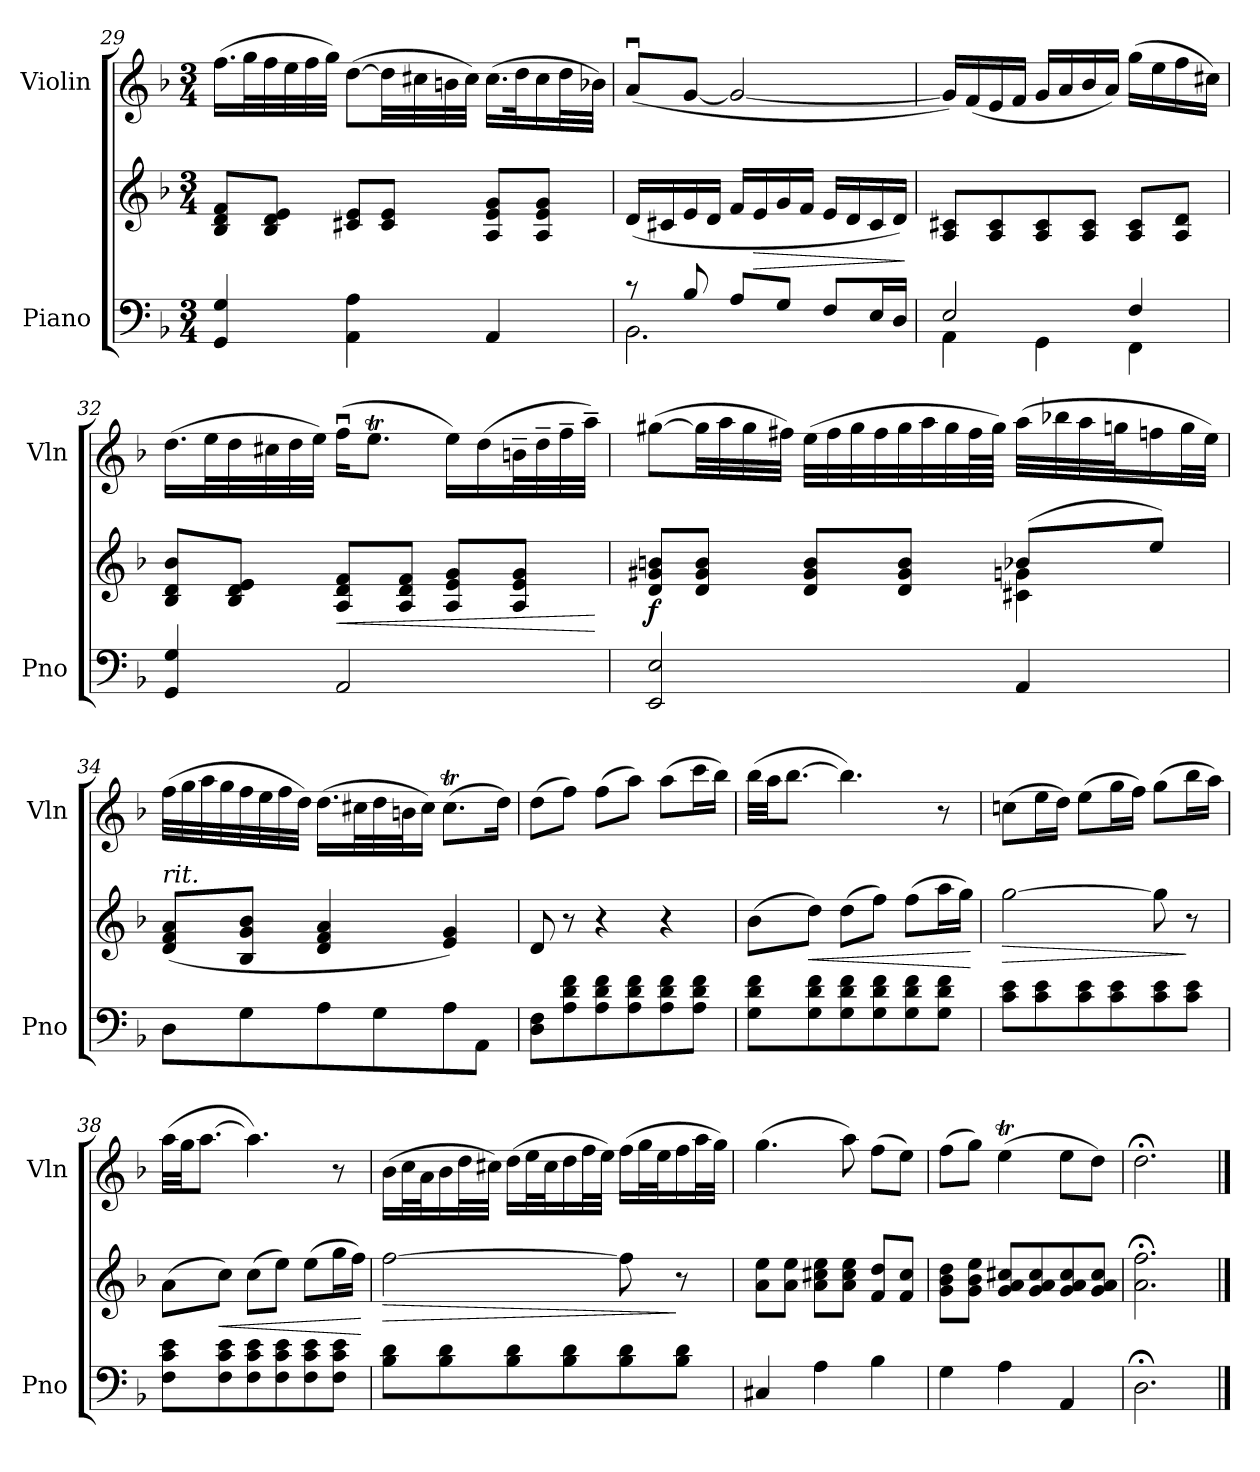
**kern	**kern	**dynam	**kern
*part2	*part2	*part2	*part1
*staff3	*staff2	*staff2/3	*staff1
*I"Piano	*	*	*I"Violin
*I'Pno	*	*	*I'Vln
!!LO:PB:g=z
*clefF4	*clefG2	*	*clefG2
*k[b-]	*k[b-]	*	*k[b-]
*M3/4	*M3/4	*	*M3/4
=29	=29	=29	=29
4GG/ 4G/	8B-/ 8d/ 8f/L	.	(>16.ff\LL
.	.	.	32gg\L
.	8B-/ 8d/ 8e/J	.	32ff\
.	.	.	32ee\
.	.	.	32ff\
.	.	.	32gg\JJJ)
4AA\ 4A\	8c#X/ 8e/L	.	(>[8dd\L
.	8c#/ 8e/J	.	32dd\LL]
.	.	.	32cc#X\
.	.	.	32bn\
.	.	.	32cc#\JJJ)
4AA/	8A/ 8e/ 8g/L	.	(>16.cc#\LL
.	.	.	32dd\K
.	8A/ 8e/ 8g/J	.	16cc#\
.	.	.	32dd\L
.	.	.	32b-X\JJJ)
=30	=30	=30	=30
*^	*	*	*
8r	2.BB-\	(<16d/LL	.	(<8au/L
.	.	16c#X/	.	.
8B-/	.	16e/	.	[8g/J
.	.	16d/JJ	.	.
8A/L	.	16f/LL	.	2g/_
!	!	!	!LO:HP:b	!
.	.	16e/	>	.
8G/J	.	16g/	.	.
.	.	16f/JJ	.	.
8F/L	.	16e/LL	.	.
.	.	16d/	.	.
16E/L	.	16c#/	.	.
16D/JJ	.	16d/JJ)	.	.
*v	*v	*	*	*
.	.	]	.
=31	=31	=31	=31
*^	*	*	*
2E/	4AA\	8A/ 8c#X/L	.	16g/LL])
.	.	.	.	(<16f/
.	.	8A/ 8c#/	.	16e/
.	.	.	.	16f/JJ
.	4GG\	8A/ 8c#/	.	16g/LL
.	.	.	.	16a/
.	.	8A/ 8c#/J	.	16b-/
.	.	.	.	16a/JJ)
4F/	4FF\	8A/ 8c#/L	.	(>16gg\LL
.	.	.	.	16ee\
.	.	8A/ 8d/J	.	16ff\
.	.	.	.	16cc#X\JJ)
*v	*v	*	*	*
!!LO:LB:g=z
=32	=32	=32	=32
4GG/ 4G/	8B-/ 8d/ 8b-/L	.	(>16.dd\LL
.	.	.	32ee\L
.	8B-/ 8d/ 8e/J	.	32dd\
.	.	.	32cc#X\
.	.	.	32dd\
.	.	.	32ee\JJJ)
!	!	!LO:HP:b	!
2AA/	8A/ 8d/ 8f/L	<	(>16ffu\KL
.	.	.	8.eet\J
.	8A/ 8d/ 8f/J	.	.
.	8A/ 8e/ 8g/L	.	16ee\LL)
.	.	.	(>16dd\
.	8A/ 8e/ 8g/J	.	32bn~\L
.	.	.	32dd~\
.	.	.	32ff~\
.	.	.	32aa~\JJJ)
.	.	[	.
=33	=33	=33	=33
*	*^	*	*
!	!	!	!LO:DY:b	!
2EE/ 2E/	8d/ 8g#X/ 8bn/L	2ryy	f	(>[8gg#X\L
.	8d/ 8g#/ 8b/J	.	.	32gg#\LL]
.	.	.	.	32aa\
.	.	.	.	32gg#\
.	.	.	.	32ff#X\JJJ)
.	8d/ 8g#/ 8b/L	.	.	(>32ee\LLL
.	.	.	.	32ff#\
.	.	.	.	32gg#\
.	.	.	.	32ff#\
.	8d/ 8g#/ 8b/J	.	.	32gg#\
.	.	.	.	32aa\
.	.	.	.	32gg#\
.	.	.	.	64ff#\L
.	.	.	.	64gg#\JJJJ)
4AA/	(>8b-X/L	4c#X\ 4gn\	.	(>32aa\LLL
.	.	.	.	32bb-X\
.	.	.	.	32aa\
.	.	.	.	32ggn\J
.	8ee/J)	.	.	16ffn\
.	.	.	.	32gg\L
.	.	.	.	32ee\JJJ)
*	*v	*v	*	*
!!LO:LB:g=z
=34	=34	=34	=34
!	!LO:TX:a:i:t=rit.	!	!
8D\L	(<8d/ 8f/ 8a/L	.	(>32ff\LLL
.	.	.	32gg\
.	.	.	32aa\
.	.	.	32gg\
8G\	8B-/ 8g/ 8b-/J	.	32ff\
.	.	.	32ee\
.	.	.	32ff\
.	.	.	32dd\JJJ)
8A\	4d/ 4f/ 4a/	.	(>16.dd\LL
.	.	.	32cc#X\L
8G\	.	.	32dd\
.	.	.	32bn\J
.	.	.	16cc#\JJ)
8A\	4e/ 4g/)	.	(>8.cc#t\L
8AA\J	.	.	.
.	.	.	16dd\Jk)
=35	=35	=35	=35
8D\ 8F\L	8d/	.	(>8dd\L
8A\ 8d\ 8f\	8r	.	8ff\J)
8A\ 8d\ 8f\	4r	.	(>8ff\L
8A\ 8d\ 8f\	.	.	8aa\J)
8A\ 8d\ 8f\	4r	.	(>8aa\L
8A\ 8d\ 8f\J	.	.	16ccc\L
.	.	.	16bb-\JJ)
=36	=36	=36	=36
8G\ 8d\ 8f\L	(>8b-\L	.	(>32bb-\LLL
.	.	.	32aa\JJ
.	.	.	[8.bb-\J
!	!	!LO:HP:b	!
8G\ 8d\ 8f\	8dd\J)	<	.
8G\ 8d\ 8f\	(>8dd\L	.	4.bb-\])
8G\ 8d\ 8f\	8ff\J)	.	.
8G\ 8d\ 8f\	(>8ff\L	.	.
8G\ 8d\ 8f\J	16aa\L	.	8r
.	16gg\JJ)	.	.
.	.	[	.
=37	=37	=37	=37
!	!	!LO:HP:b	!
8c\ 8e\L	[2gg\	>	(>8ccn\L
8c\ 8e\	.	.	16ee\L
.	.	.	16dd\JJ)
8c\ 8e\	.	.	(>8ee\L
8c\ 8e\	.	.	16gg\L
.	.	.	16ff\JJ)
8c\ 8e\	8gg\]	.	(>8gg\L
8c\ 8e\J	8r	]	16bb-\L
.	.	.	16aa\JJ)
!!LO:PB:g=z
=38	=38	=38	=38
8F\ 8c\ 8e\L	(>8a\L	.	(>32aa\LLL
.	.	.	32gg\JJ
.	.	.	[8.aa\J
!	!	!LO:HP:b	!
8F\ 8c\ 8e\	8cc\J)	<	.
8F\ 8c\ 8e\	(>8cc\L	.	4.aa\])
8F\ 8c\ 8e\	8ee\J)	.	.
8F\ 8c\ 8e\	(>8ee\L	.	.
8F\ 8c\ 8e\J	16gg\L	.	8r
.	16ff\JJ)	.	.
.	.	[	.
=39	=39	=39	=39
!	!	!LO:HP:b	!
8B-\ 8d\L	[2ff\	>	(>16b-\LL
.	.	.	32cc\L
.	.	.	32a\J
8B-\ 8d\	.	.	16b-\
.	.	.	32dd\L
.	.	.	32cc#X\JJJ)
8B-\ 8d\	.	.	(>16dd\LL
.	.	.	32ee\L
.	.	.	32cc#\J
8B-\ 8d\	.	.	16dd\
.	.	.	32ff\L
.	.	.	32ee\JJJ)
8B-\ 8d\	8ff\]	.	(>16ff\LL
.	.	.	32gg\L
.	.	.	32ee\J
8B-\ 8d\J	8r	]	16ff\
.	.	.	32aa\L
.	.	.	32gg\JJJ)
=40	=40	=40	=40
4C#X/	8a\ 8ee\L	.	(>4.gg\
.	8a\ 8ee\J	.	.
4A\	8a\ 8cc#X\ 8ee\L	.	.
.	8a\ 8cc#\ 8ee\J	.	8aa\)
4B-\	8f/ 8dd/L	.	(>8ff\L
.	8f/ 8cc#/J	.	8ee\J)
=41	=41	=41	=41
4G\	8g\ 8b-\ 8dd\L	.	(>8ff\L
.	8g\ 8b-\ 8ee\J	.	8gg\J)
4A\	8g/ 8a/ 8cc#X/L	.	(>4eet\
.	8g/ 8a/ 8cc#/	.	.
4AA/	8g/ 8a/ 8cc#/	.	8ee\L
.	8g/ 8a/ 8cc#/J	.	8dd\J)
=42	=42	=42	=42
2.D;<\	2.a\;< 2.ff\;<	.	2.dd;<\
==	==	==	==
*-	*-	*-	*-
